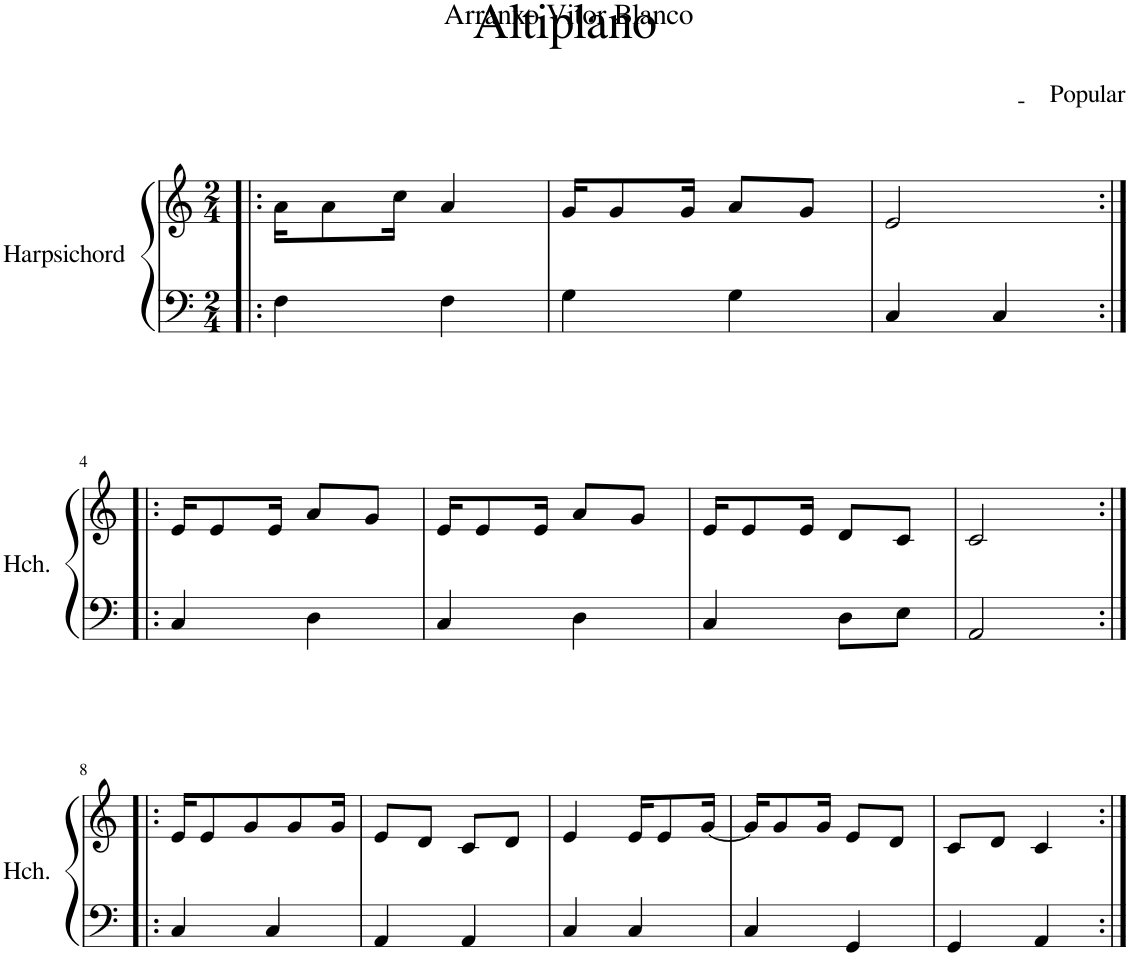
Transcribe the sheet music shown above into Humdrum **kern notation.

**kern	**kern
*part1	*part1
*staff2	*staff1
*I"Harpsichord	*
*I'Hch.	*
*clefF4	*clefG2
*k[]	*k[]
*M2/4	*M2/4
=1!|:	=1!|:
4F\	16a\KL
.	8a\
.	16cc\Jk
4F\	4a/
=2	=2
4G\	16g/KL
.	8g/
.	16g/Jk
4G\	8a/L
.	8g/J
=3	=3
4C/	2e/
4C/	.
!!LO:LB:g=z
=4:|!|:	=4:|!|:
4C/	16e/KL
.	8e/
.	16e/Jk
4D\	8a/L
.	8g/J
=5	=5
4C/	16e/KL
.	8e/
.	16e/Jk
4D\	8a/L
.	8g/J
=6	=6
4C/	16e/KL
.	8e/
.	16e/Jk
8D\L	8d/L
8E\J	8c/J
=7	=7
2AA/	2c/
!!LO:LB:g=z
=8:|!|:	=8:|!|:
4C/	16e/KL
.	8e/
.	8g/
4C/	.
.	8g/
.	16g/Jk
=9	=9
4AA/	8e/L
.	8d/J
4AA/	8c/L
.	8d/J
=10	=10
4C/	4e/
4C/	16e/KL
.	8e/
.	[16g/Jk
=11	=11
4C/	16g/KL]
.	8g/
.	16g/Jk
4GG/	8e/L
.	8d/J
=12	=12
4GG/	8c/L
.	8d/J
4AA/	4c/
=:|!	=:|!
*-	*-
